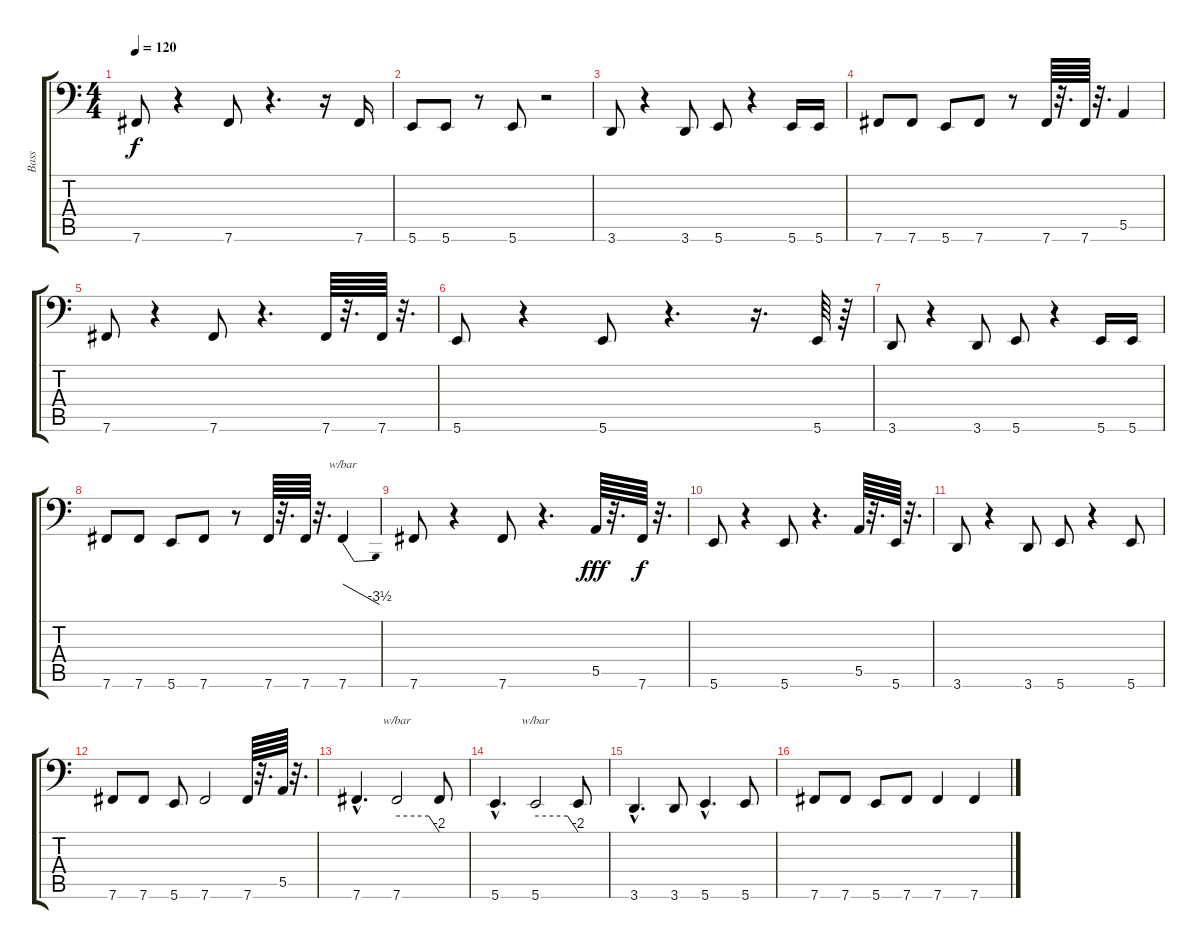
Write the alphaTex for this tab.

\track ("Bass" "Bass") {instrument electricbassfinger}
\staff {score tabs}
\tuning (C3 G2 D2 A1 E1 B0) {hide}
\ts (4 4)
\tempo 120
\clef f4
\ks c
7.6.8{dy f} r.4 7.6.8 r.4{d} r.16 7.6.16 |
5.6.8 5.6.8 r.8 5.6.8 r.2 |
3.6.8 r.4 3.6.8 5.6.8 r.4 5.6.16 5.6.16 |
7.6.8 7.6.8 5.6.8 7.6.8 r.8 7.6.64 r.32{d} 7.6.64 r.32{d} 5.5.4 |
7.6.8 r.4 7.6.8 r.4{d} 7.6.64 r.32{d} 7.6.64 r.32{d} |
5.6.8 r.4 5.6.8 r.4{d} r.16{d} 5.6.64 r.64 |
3.6.8 r.4 3.6.8 5.6.8 r.4 5.6.16 5.6.16 |
7.6.8 7.6.8 5.6.8 7.6.8 r.8 7.6.64 r.32{d} 7.6.64 r.32{d} 7.6.4{tbe (dive default 0 0 60 -14)} |
7.6.8 r.4 7.6.8 r.4{d} 5.5.64{dy fff} r.32{d} 7.6.64{dy f} r.32{d} |
5.6.8 r.4 5.6.8 r.4{d} 5.5.64 r.32{d} 5.6.64 r.32{d} |
3.6.8 r.4 3.6.8 5.6.8 r.4 5.6.8 |
7.6.8 7.6.8 5.6.8 7.6.2 7.6.64 r.32{d} 5.5.64 r.32{d} |
7.6{hac}.4{d} 7.6.2{tbe (custom default 0 0 45 0 60 -8)} 7.6{t}.8 |
5.6{hac}.4{d} 5.6.2{tbe (custom default 0 0 45 0 60 -8)} 5.6{t}.8 |
3.6{hac}.4{d} 3.6.8 5.6{hac}.4{d} 5.6.8 |
7.6.8 7.6.8 5.6.8 7.6.8 7.6.4 7.6.4
